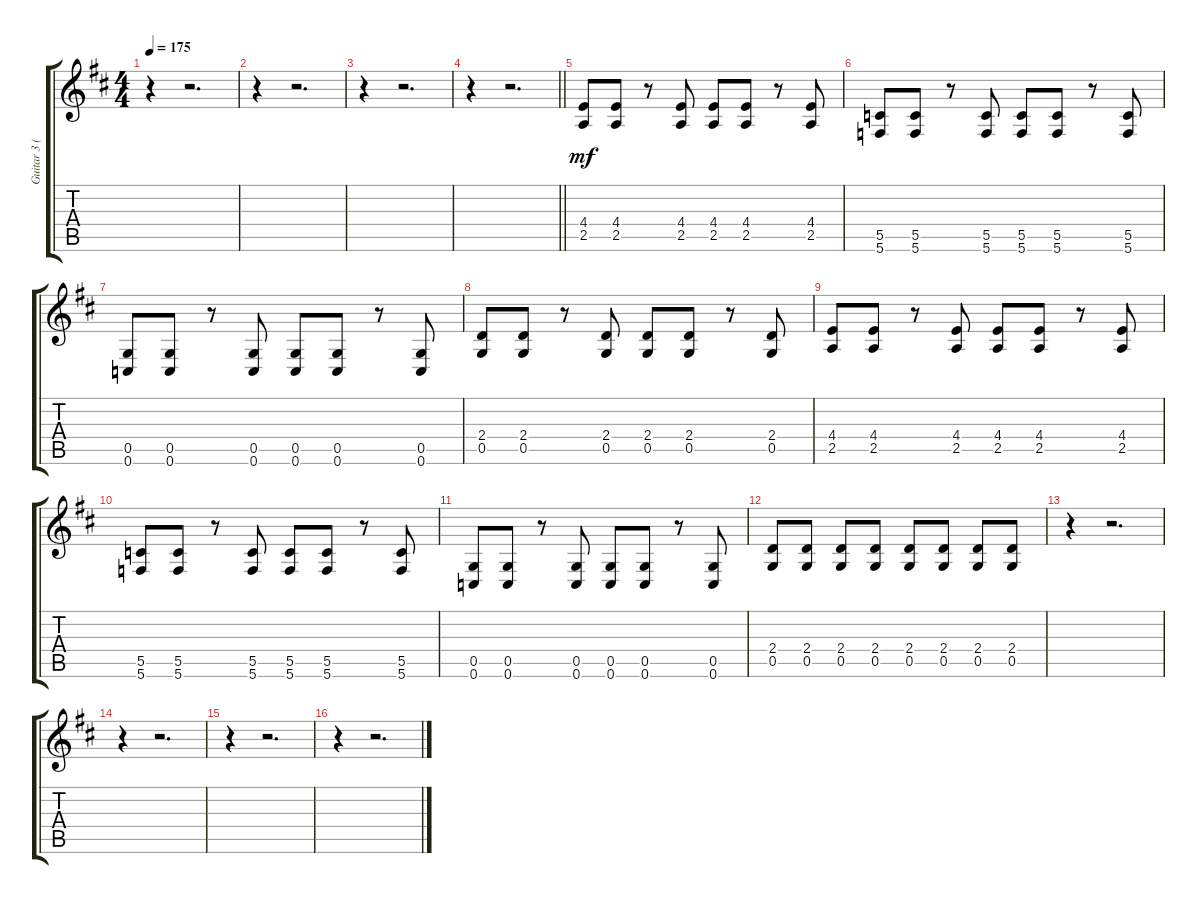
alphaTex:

\track ("Guitar 3 (Flanger)" "Guitar 3 (") {instrument overdrivenguitar}
\staff {score tabs}
\tuning (D4 A3 F3 C3 G2 C2) {hide}
\ts (4 4)
\tempo 175
\clef g2
\ks d
r.4{dy mf} r.2{d} |
r.4 r.2{d} |
r.4 r.2{d} |
\barLineRight lightlight
r.4 r.2{d} |
(4.4 2.5).8 (4.4 2.5).8 r.8 (4.4 2.5).8 (4.4 2.5).8 (4.4 2.5).8 r.8 (4.4 2.5).8 |
(5.5 5.6).8 (5.5 5.6).8 r.8 (5.5 5.6).8 (5.5 5.6).8 (5.5 5.6).8 r.8 (5.5 5.6).8 |
(0.5 0.6).8 (0.5 0.6).8 r.8 (0.5 0.6).8 (0.5 0.6).8 (0.5 0.6).8 r.8 (0.5 0.6).8 |
(2.4 0.5).8 (2.4 0.5).8 r.8 (2.4 0.5).8 (2.4 0.5).8 (2.4 0.5).8 r.8 (2.4 0.5).8 |
(4.4 2.5).8 (4.4 2.5).8 r.8 (4.4 2.5).8 (4.4 2.5).8 (4.4 2.5).8 r.8 (4.4 2.5).8 |
(5.5 5.6).8 (5.5 5.6).8 r.8 (5.5 5.6).8 (5.5 5.6).8 (5.5 5.6).8 r.8 (5.5 5.6).8 |
(0.5 0.6).8 (0.5 0.6).8 r.8 (0.5 0.6).8 (0.5 0.6).8 (0.5 0.6).8 r.8 (0.5 0.6).8 |
(2.4 0.5).8 (2.4 0.5).8 (2.4 0.5).8 (2.4 0.5).8 (2.4 0.5).8 (2.4 0.5).8 (2.4 0.5).8 (2.4 0.5).8 |
r.4 r.2{d} |
r.4 r.2{d} |
r.4 r.2{d} |
r.4 r.2{d}
